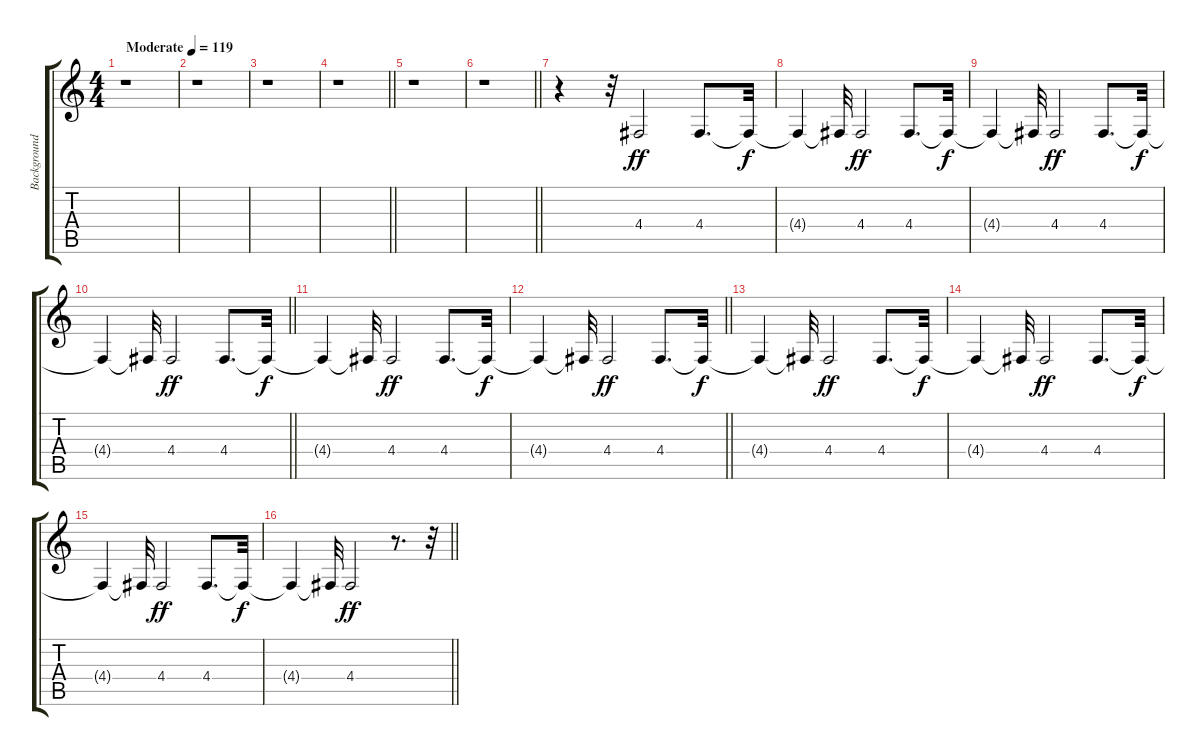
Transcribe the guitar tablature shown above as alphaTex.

\track ("Background 2" "Background") {instrument reversecymbal}
\staff {score tabs}
\tuning (E4 B3 G3 D3 A2 E2) {hide}
\ts (4 4)
\tempo (119 "Moderate")
\clef g2
\ks c
r.1{dy ff instrument reversecymbal} |
r.1 |
r.1 |
\barLineRight lightlight
r.1 |
r.1 |
\barLineRight lightlight
r.1 |
r.4 r.32 4.4.2 4.4.8{d} 4.4{t}.32{dy f} |
4.4{t}.4 4.4{t}.32 4.4.2{dy ff} 4.4.8{d} 4.4{t}.32{dy f} |
4.4{t}.4 4.4{t}.32 4.4.2{dy ff} 4.4.8{d} 4.4{t}.32{dy f} |
\barLineRight lightlight
4.4{t}.4 4.4{t}.32 4.4.2{dy ff} 4.4.8{d} 4.4{t}.32{dy f} |
4.4{t}.4 4.4{t}.32 4.4.2{dy ff} 4.4.8{d} 4.4{t}.32{dy f} |
\barLineRight lightlight
4.4{t}.4 4.4{t}.32 4.4.2{dy ff} 4.4.8{d} 4.4{t}.32{dy f} |
4.4{t}.4 4.4{t}.32 4.4.2{dy ff} 4.4.8{d} 4.4{t}.32{dy f} |
4.4{t}.4 4.4{t}.32 4.4.2{dy ff} 4.4.8{d} 4.4{t}.32{dy f} |
4.4{t}.4 4.4{t}.32 4.4.2{dy ff} 4.4.8{d} 4.4{t}.32{dy f} |
\barLineRight lightlight
4.4{t}.4 4.4{t}.32 4.4.2{dy ff} r.8{d} r.32
